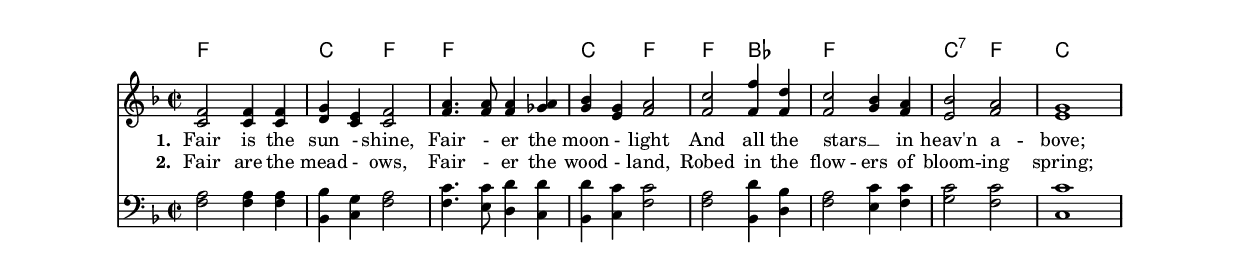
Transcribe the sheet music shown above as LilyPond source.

\version "2.11.51"
#(set-global-staff-size 15)
\paper{
  ragged-right=##f
  line-width=17\cm
  indent=0\cm
}

\layout {
  \context { \Score
    \override PaperColumn #'keep-inside-line = ##t
    \override NonMusicalPaperColumn #'keep-inside-line = ##t
  }
}

theChords = \chordmode {
  \time 2/2
  f1 | c2 f2 | f1 | c2 f2| %\break 
  f2 bes2 | f1 | c2:7 f | c1 | \break 
}

verseOne = \lyricmode{
  \set stanza = "1. "
  Fair is the sun - shine,
  Fair - er the moon - light
  And all the stars __ _  in heav'n a -- bove;
}

verseTwo = \lyricmode{
  \set stanza = "2. "
  Fair are the mead - ows,
  Fair - er the wood - land, 
  Robed in the flow -- ers of bloom -- ing spring;
}

Soprano = { 
  \time 2/2  
  \key f \major
  \stemUp
  f'2 f'4 f' | g'4 e' f'2 | a'4. a'8 a'4 a' | bes'4 g' a'2 |
c''2 f''4 d'' |  c''2  bes'4  a' | bes'2 a' | g'1 |
}

Alto = { 
  \key f \major 
  c'2 c'4 c' | d'4 c' c'2 | f'4. f'8 f'4 ges' | g'4 e' f'2 |
  f'2 f'4 f' |  f'2  g'4  f' | e'2 f' | e'1 | 
}

Tenor = { 
  \key f \major 
  \stemDown 
  a2 a4 a | bes4 g a2  | c'4. c'8 d'4 d' | d'4 c' c'2 | 
  a2 d'4 bes | a2 c'4 c' | c'2 c'  | c'1 |
}

Bass = {
  \key f \major 
  f2 f4 f | bes,4 c  f2 | f4. e8 d4 c | bes,4 c f2 |
  f2 bes,4 d | f2 e4 f | g2 f | c1 |
}


\score {
  << 
    \new ChordNames { \theChords }
    \context Staff = upper {
      \context Voice = sop {
        <<
          \Soprano 
          \Alto 
        >> 
      }
    }
    \context Lyrics="LyrOne" \lyricsto "sop" {\verseOne}
    \context Lyrics="LyrTwo" \lyricsto "sop" {\verseTwo}
    \context Staff = lower {
      \new Voice {
        \clef bass
        #(set-accidental-style 'modern-cautionary) 
        <<
          \Tenor 
          \Bass 
        >>
      }
    }
  >>

\layout {
  %between-system-space = 1\mm
  indent = 0
  \context {
    \Score
    \remove "Bar_number_engraver"
  }
  \context { \Staff 
    \override VerticalAxisGroup #'minimum-Y-extent = #'(-1 . 1)
  }
  }
}
\paper {  }
